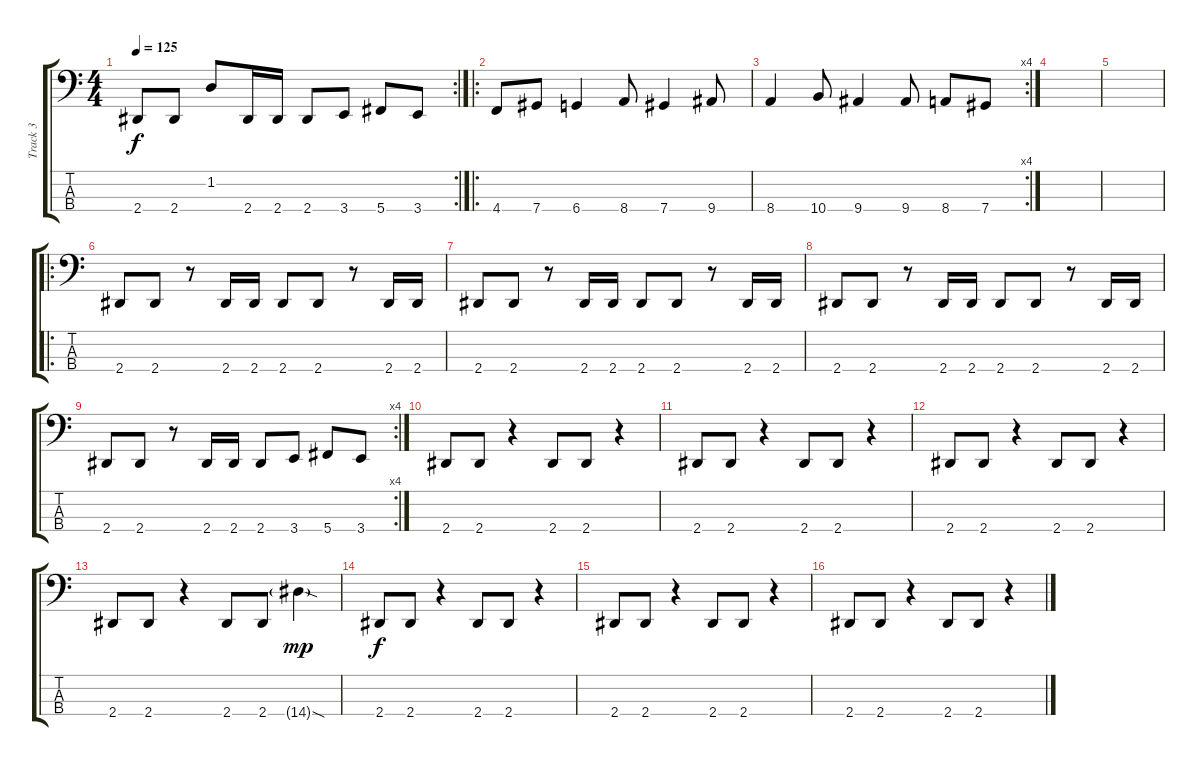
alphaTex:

\track ("Track 3" "Track 3") {instrument electricbasspick}
\staff {score tabs}
\tuning (Gb2 Db2 Ab1 Db1) {hide}
\rc 2
\ts (4 4)
\tempo 125
\clef f4
\ks c
2.4.8{dy f} 2.4.8 1.2.8 2.4.16 2.4.16 2.4.8 3.4.8 5.4.8 3.4.8 |
\ro
4.4.8 7.4.8 6.4.4 8.4.8 7.4.4 9.4.8 |
\rc 4
8.4.4 10.4.8 9.4.4 9.4.8 8.4.8 7.4.8 |
|
|
\ro
2.4.8 2.4.8 r.8 2.4.16 2.4.16 2.4.8 2.4.8 r.8 2.4.16 2.4.16 |
2.4.8 2.4.8 r.8 2.4.16 2.4.16 2.4.8 2.4.8 r.8 2.4.16 2.4.16 |
2.4.8 2.4.8 r.8 2.4.16 2.4.16 2.4.8 2.4.8 r.8 2.4.16 2.4.16 |
\rc 4
2.4.8 2.4.8 r.8 2.4.16 2.4.16 2.4.8 3.4.8 5.4.8 3.4.8 |
2.4.8 2.4.8 r.4 2.4.8 2.4.8 r.4 |
2.4.8 2.4.8 r.4 2.4.8 2.4.8 r.4 |
2.4.8 2.4.8 r.4 2.4.8 2.4.8 r.4 |
2.4.8 2.4.8 r.4 2.4.8 2.4.8 14.4{sod g}.4{dy mp} |
2.4.8{dy f} 2.4.8 r.4 2.4.8 2.4.8 r.4 |
2.4.8 2.4.8 r.4 2.4.8 2.4.8 r.4 |
2.4.8 2.4.8 r.4 2.4.8 2.4.8 r.4
